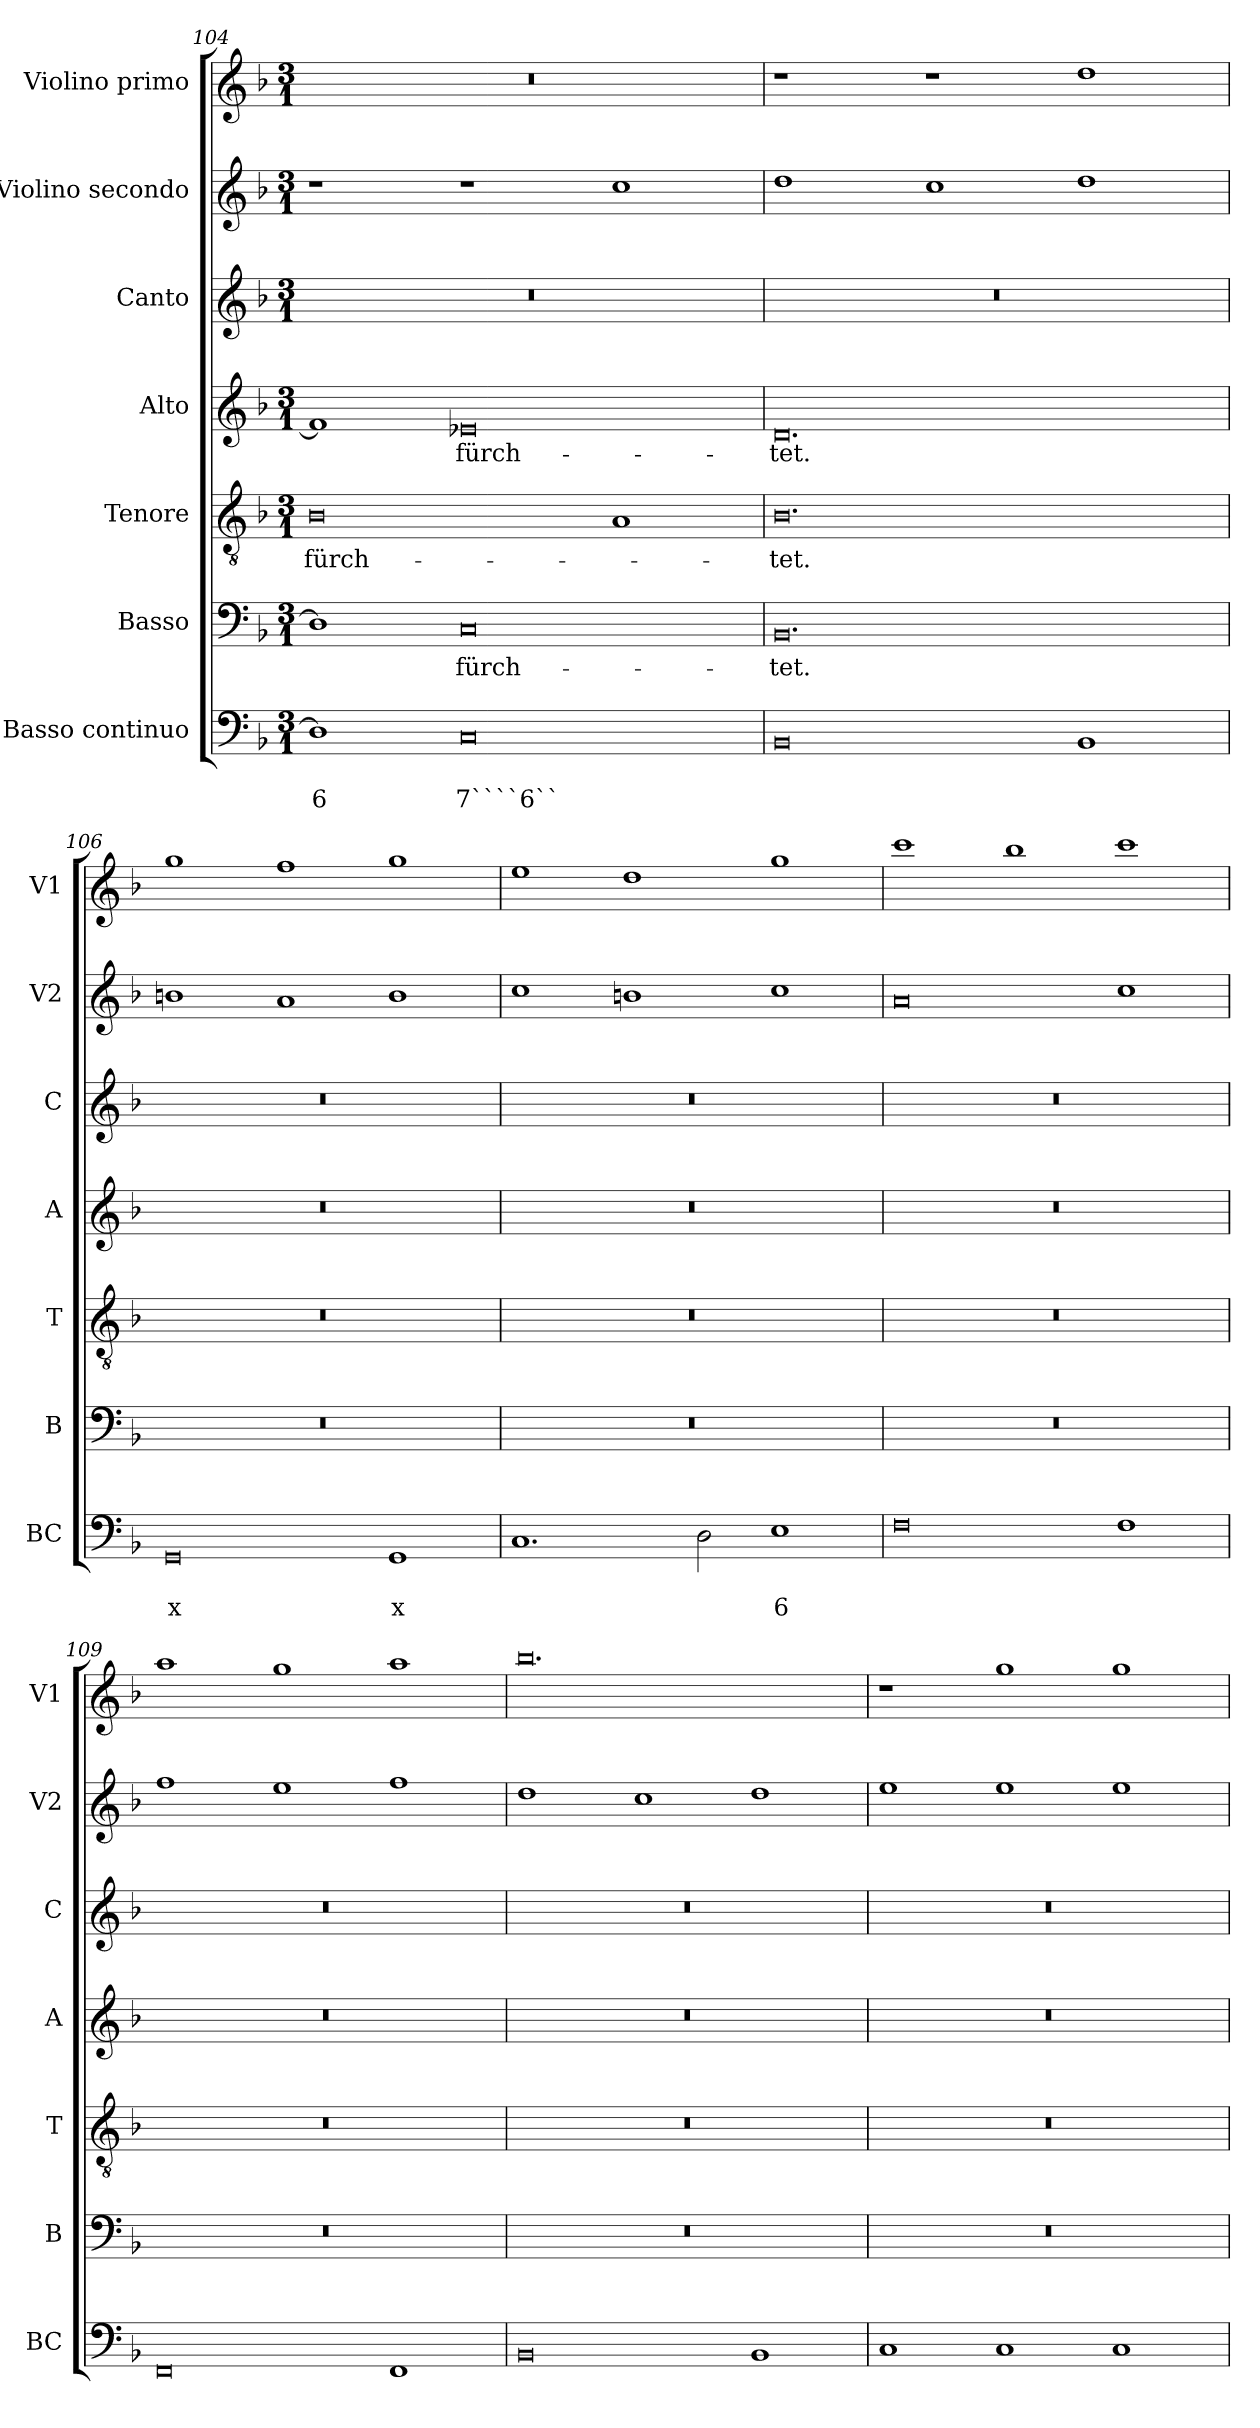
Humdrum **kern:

**kern	**text	**text	**kern	**text	**kern	**text	**kern	**text	**kern	**kern	**kern
*part7	*part7	*part7	*part6	*part6	*part5	*part5	*part4	*part4	*part3	*part2	*part1
*staff7	*staff7	*staff7	*staff6	*staff6	*staff5	*staff5	*staff4	*staff4	*staff3	*staff2	*staff1
*I"Basso continuo	*	*	*I"Basso	*	*I"Tenore	*	*I"Alto	*	*I"Canto	*I"Violino secondo	*I"Violino primo
*I'BC	*	*	*I'B	*	*I'T	*	*I'A	*	*I'C	*I'V2	*I'V1
*clefF4	*	*	*clefF4	*	*clefGv2	*	*clefG2	*	*clefG2	*clefG2	*clefG2
*k[b-]	*	*	*k[b-]	*	*k[b-]	*	*k[b-]	*	*k[b-]	*k[b-]	*k[b-]
*F:	*	*	*F:	*	*F:	*	*F:	*	*F:	*F:	*F:
*M3/1	*	*	*M3/1	*	*M3/1	*	*M3/1	*	*M3/1	*M3/1	*M3/1
=104	=104	=104	=104	=104	=104	=104	=104	=104	=104	=104	=104
!	!	!LO:LY:b	!	!	!	!LO:LY:b	!	!	!	!	!
1D]	.	6	1D]	.	0B-	fürch-	1f]	.	0.r	1r	0.r
!	!	!LO:LY:b	!	!LO:LY:b	!	!	!	!LO:LY:b	!	!	!
0C	.	7````6``	0C	fürch-	.	.	0e-X	fürch-	.	1r	.
.	.	.	.	.	1A	.	.	.	.	1cc	.
=105	=105	=105	=105	=105	=105	=105	=105	=105	=105	=105	=105
!	!	!	!	!LO:LY:b	!	!LO:LY:b	!	!LO:LY:b	!	!	!
0BB-	.	.	0.BB-	-tet.	0.B-	-tet.	0.d	-tet.	0.r	1dd	1r
.	.	.	.	.	.	.	.	.	.	1cc	1r
1BB-	.	.	.	.	.	.	.	.	.	1dd	1dd
=106	=106	=106	=106	=106	=106	=106	=106	=106	=106	=106	=106
!	!	!LO:LY:b	!	!	!	!	!	!	!	!	!
0GG	.	x	0.r	.	0.r	.	0.r	.	0.r	1bn	1gg
.	.	.	.	.	.	.	.	.	.	1a	1ff
!	!	!LO:LY:b	!	!	!	!	!	!	!	!	!
1GG	.	x	.	.	.	.	.	.	.	1b	1gg
!!LO:PB:g=z
=107	=107	=107	=107	=107	=107	=107	=107	=107	=107	=107	=107
1.C	.	.	0.r	.	0.r	.	0.r	.	0.r	1cc	1ee
.	.	.	.	.	.	.	.	.	.	1bn	1dd
2D\	.	.	.	.	.	.	.	.	.	.	.
!	!	!LO:LY:b	!	!	!	!	!	!	!	!	!
1E	.	6	.	.	.	.	.	.	.	1cc	1gg
=108	=108	=108	=108	=108	=108	=108	=108	=108	=108	=108	=108
0F	.	.	0.r	.	0.r	.	0.r	.	0.r	0a	1ccc
.	.	.	.	.	.	.	.	.	.	.	1bb-
1F	.	.	.	.	.	.	.	.	.	1cc	1ccc
=109	=109	=109	=109	=109	=109	=109	=109	=109	=109	=109	=109
0FF	.	.	0.r	.	0.r	.	0.r	.	0.r	1ff	1aa
.	.	.	.	.	.	.	.	.	.	1ee	1gg
1FF	.	.	.	.	.	.	.	.	.	1ff	1aa
=110	=110	=110	=110	=110	=110	=110	=110	=110	=110	=110	=110
0BB-	.	.	0.r	.	0.r	.	0.r	.	0.r	1dd	0.bb-
.	.	.	.	.	.	.	.	.	.	1cc	.
1BB-	.	.	.	.	.	.	.	.	.	1dd	.
=111	=111	=111	=111	=111	=111	=111	=111	=111	=111	=111	=111
1C	.	.	0.r	.	0.r	.	0.r	.	0.r	1ee	1r
1C	.	.	.	.	.	.	.	.	.	1ee	1gg
1C	.	.	.	.	.	.	.	.	.	1ee	1gg
=	=	=	=	=	=	=	=	=	=	=	=
*-	*-	*-	*-	*-	*-	*-	*-	*-	*-	*-	*-
